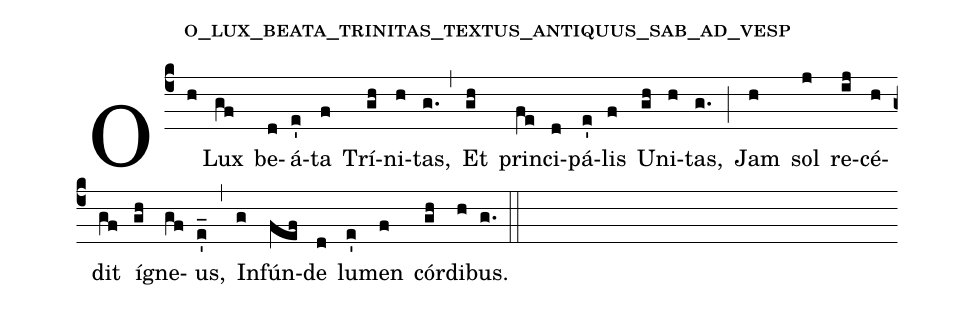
name:o_lux_beata_trinitas_textus_antiquus_sab_ad_vesp;
%%
(c4) O(h) Lux(gf) be(d)á(e')ta(f) Trí(gh)ni(h)tas,(g.) (,) Et(gh) prin(fe)ci(d)pá(e')lis(f) U(gh)ni(h)tas,(g.) (;) Jam(h) sol(j) re(ij)cé(h)dit(gf) í(gh)gne(gf)us,(e_') (,) In(g)fún(fef)de(d) lu(e')men(f) cór(gh)di(h)bus.(g.) (::)

%2. Te(h) ma(gf)ne(d) lau(e')dum(f) cár(gh)mi(h)ne,(g.) (,) Te(gh) de(fe)pre(d)cé(e')mur(f) vés(gh)pe(h)re:(g.) (;) Te(h) no(j)stra(ij) sup(h)plex(gf) gló(gh)ri(gf)a(e_') (,) Per(g) cun(fef)cta(d) lau(e')det(f) s<sp>'ae</sp>(gh)cu(h)la.(g.) (::)
%
%3. De(h)o(gf) Pa(d)tri(e') sit(f) gló(gh)ri(h)a,(g.) (,) E(gh)jús(fe)que(d) so(e')li(f) Fí(gh)li(h)o,(g.) (;) Cum(h) Spí(j)ri(ij)tu(h) Pa(gf)rá(gh)cli(gf)to,(e_') (,) Et(g) nunc(fef) et(d) in(e') per(f)pé(gh)tu(h)um.(g.) (::) A(ghg)men.(fg..) (::)
